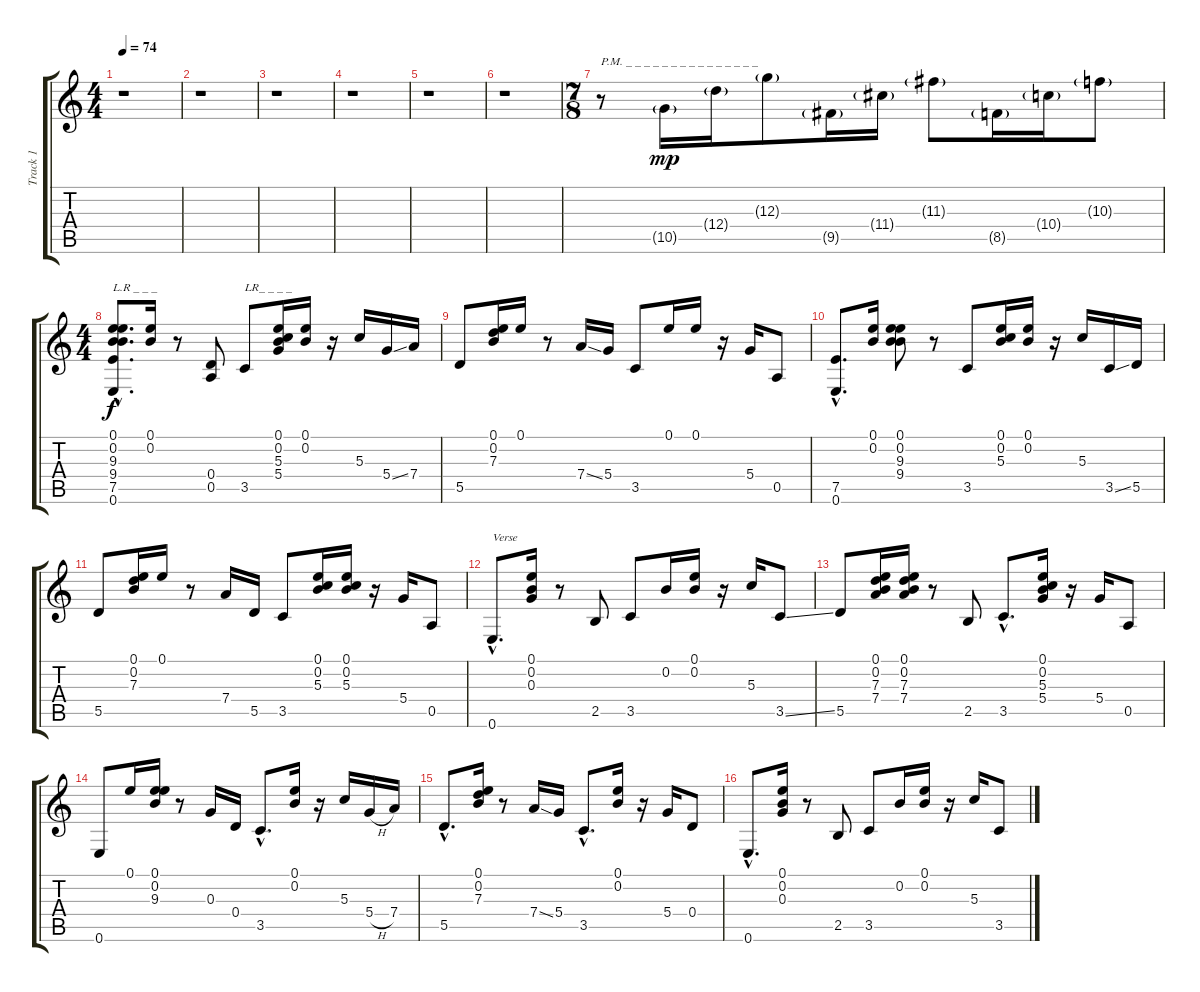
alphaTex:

\track ("Track 1" "Track 1") {instrument acousticguitarsteel}
\staff {score tabs}
\tuning (E4 B3 G3 D3 A2 E2) {hide}
\ts (4 4)
\tempo 74
\clef g2
\ks c
r.1{dy mp instrument acousticguitarsteel} |
r.1 |
r.1 |
r.1 |
r.1 |
r.1 |
\ts (7 8)
r.8{txt "P.M. _ _ _ _ _ _ _ _ _ _ _ _ _ _ _"} 10.5{g}.16 12.4{g}.16 12.3{g}.8 9.5{g}.16 11.4{g}.16 11.3{g}.8 8.5{g}.16 10.4{g}.16 10.3{g}.8 |
\ts (4 4)
(0.1{hac} 0.2{hac} 9.3{hac} 9.4{hac} 7.5{hac} 0.6{hac}).8{d txt "L.R _ _ _" dy f} (0.1 0.2).16 r.8 (0.4 0.5).8 3.5.8{txt "LR_ _ _ _"} (0.1 0.2 5.3 5.4).16 (0.1 0.2).16 r.16 5.3.16 5.4{ss}.16 7.4.16 |
5.5.8 (0.1 0.2 7.3).16 0.1.16 r.8 7.4{ss}.16 5.4.16 3.5.8 0.1.16 0.1.16 r.16 5.4.16 0.5.8 |
(7.5{hac} 0.6{hac}).8{d} (0.1 0.2).16 (0.1 0.2 9.3 9.4).8 r.8 3.5.8 (0.1 0.2 5.3).16 (0.1 0.2).16 r.16 5.3.16 3.5{ss}.16 5.5.16 |
5.5.8 (0.1 0.2 7.3).16 0.1.16 r.8 7.4.16 5.5.16 3.5.8 (0.1 0.2 5.3).16 (0.1 0.2 5.3).16 r.16 5.4.16 0.5.8 |
0.6{hac}.8{d txt "Verse"} (0.1 0.2 0.3).16 r.8 2.5.8 3.5.8 0.2.16 (0.1 0.2).16 r.16 5.3.16 3.5{ss}.8 |
5.5.8 (0.1 0.2 7.3 7.4).16 (0.1 0.2 7.3 7.4).16 r.8 2.5.8 3.5{hac}.8{d} (0.1 0.2 5.3 5.4).16 r.16 5.4.16 0.5.8 |
0.6.8 0.1.16 (0.1 0.2 9.3).16 r.8 0.3.16 0.4.16 3.5{hac}.8{d} (0.1 0.2).16 r.16 5.3.16 5.4{h}.16 7.4.16 |
5.5{hac}.8{d} (0.1 0.2 7.3).16 r.8 7.4{ss}.16 5.4.16 3.5{hac}.8{d} (0.1 0.2).16 r.16 5.4.16 0.4.8 |
0.6{hac}.8{d} (0.1 0.2 0.3).16 r.8 2.5.8 3.5.8 0.2.16 (0.1 0.2).16 r.16 5.3.16 3.5{ss}.8
